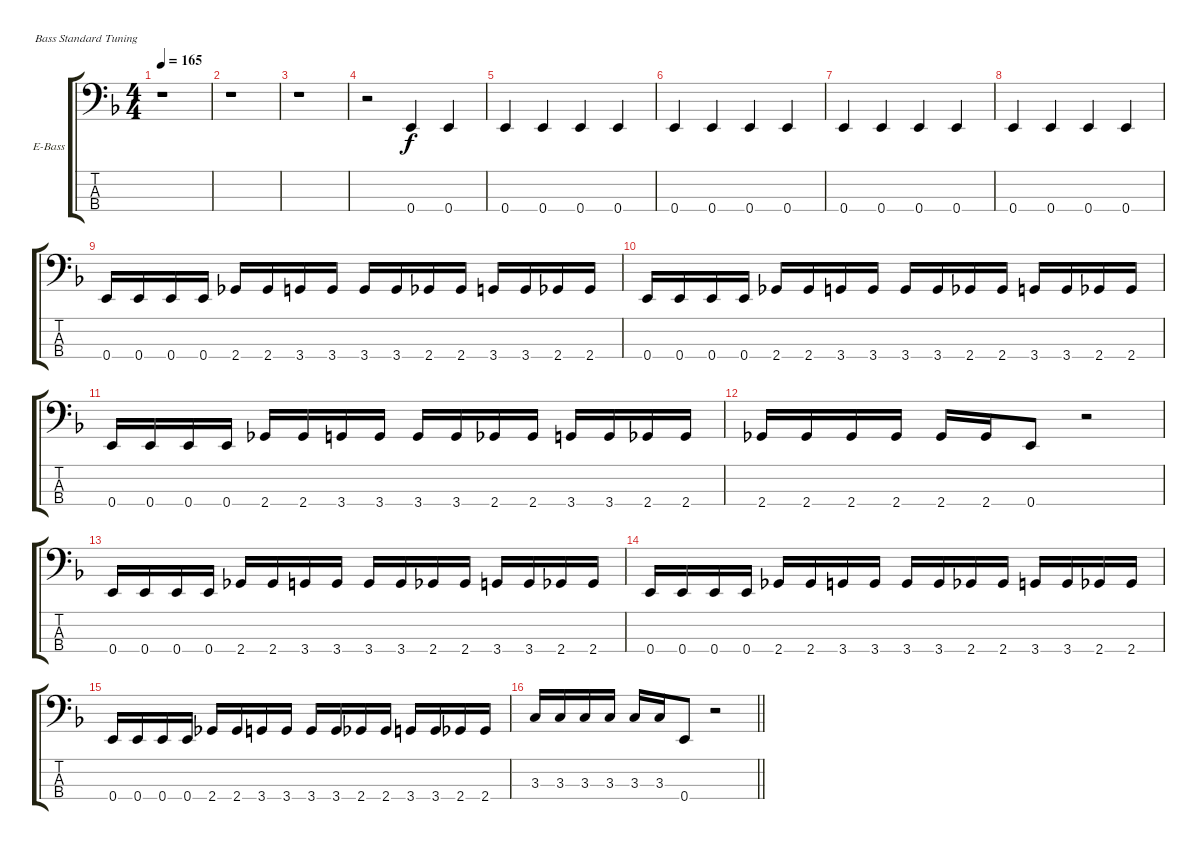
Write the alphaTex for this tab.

\bracketExtendMode groupsimilarinstruments
\firstSystemTrackNameOrientation horizontal
\otherSystemsTrackNameOrientation horizontal
\track ("Bass" "E-Bass") {instrument electricbasspick}
\staff {score tabs}
\tuning (G2 D2 A1 E1)
\ts (4 4)
\beaming (8 2 2 2 2)
\tempo 165
\clef f4
\ks f
r.1{dy f instrument electricbasspick} |
r.1 |
r.1 |
r.2 0.4.4 0.4.4 |
0.4.4 0.4.4 0.4.4 0.4.4 |
0.4.4 0.4.4 0.4.4 0.4.4 |
0.4.4 0.4.4 0.4.4 0.4.4 |
0.4.4 0.4.4 0.4.4 0.4.4 |
0.4.16 0.4.16 0.4.16 0.4.16 2.4.16 2.4.16 3.4.16 3.4.16 3.4.16 3.4.16 2.4.16 2.4.16 3.4.16 3.4.16 2.4.16 2.4.16 |
0.4.16 0.4.16 0.4.16 0.4.16 2.4.16 2.4.16 3.4.16 3.4.16 3.4.16 3.4.16 2.4.16 2.4.16 3.4.16 3.4.16 2.4.16 2.4.16 |
0.4.16 0.4.16 0.4.16 0.4.16 2.4.16 2.4.16 3.4.16 3.4.16 3.4.16 3.4.16 2.4.16 2.4.16 3.4.16 3.4.16 2.4.16 2.4.16 |
2.4.16 2.4.16 2.4.16 2.4.16 2.4.16 2.4.16 0.4.8 r.2 |
0.4.16 0.4.16 0.4.16 0.4.16 2.4.16 2.4.16 3.4.16 3.4.16 3.4.16 3.4.16 2.4.16 2.4.16 3.4.16 3.4.16 2.4.16 2.4.16 |
0.4.16 0.4.16 0.4.16 0.4.16 2.4.16 2.4.16 3.4.16 3.4.16 3.4.16 3.4.16 2.4.16 2.4.16 3.4.16 3.4.16 2.4.16 2.4.16 |
0.4.16 0.4.16 0.4.16 0.4.16 2.4.16 2.4.16 3.4.16 3.4.16 3.4.16 3.4.16 2.4.16 2.4.16 3.4.16 3.4.16 2.4.16 2.4.16 |
\barLineRight lightlight
3.3.16 3.3.16 3.3.16 3.3.16 3.3.16 3.3.16 0.4.8 r.2
